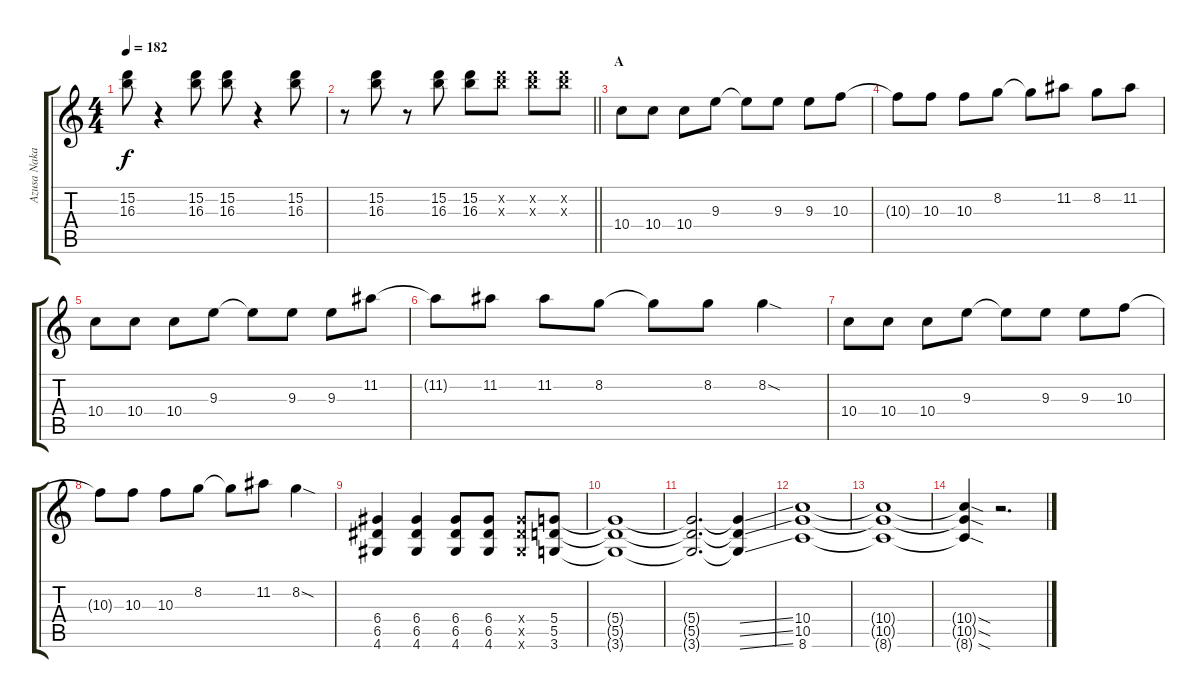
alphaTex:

\track ("Azusa Nakano" "Azusa Naka") {instrument overdrivenguitar}
\staff {score tabs}
\tuning (E4 B3 G3 D3 A2 E2) {hide}
\ts (4 4)
\tempo 182
\clef g2
\ks c
(15.2 16.3).8{dy f} r.4 (15.2 16.3).8 (15.2 16.3).8 r.4 (15.2 16.3).8 |
\barLineRight lightlight
r.8 (15.2 16.3).8 r.8 (15.2 16.3).8 (15.2 16.3).8 (15.2{x} 16.3{x}).8 (15.2{x} 16.3{x}).8 (15.2{x} 16.3{x}).8 |
\section ("" "A")
10.4.8 10.4.8 10.4.8 9.3.8 9.3{t}.8 9.3.8 9.3.8 10.3.8 |
10.3{t}.8 10.3.8 10.3.8 8.2.8 8.2{t}.8 11.2.8 8.2.8 11.2.8 |
10.4.8 10.4.8 10.4.8 9.3.8 9.3{t}.8 9.3.8 9.3.8 11.2.8 |
11.2{t}.8 11.2.8 11.2.8 8.2.8 8.2{t}.8 8.2.8 8.2{sod}.4 |
10.4.8 10.4.8 10.4.8 9.3.8 9.3{t}.8 9.3.8 9.3.8 10.3.8 |
10.3{t}.8 10.3.8 10.3.8 8.2.8 8.2{t}.8 11.2.8 8.2{sod}.4 |
(6.4 6.5 4.6).4 (6.4 6.5 4.6).4 (6.4 6.5 4.6).8 (6.4 6.5 4.6).8 (6.4{x} 6.5{x} 4.6{x}).8 (5.4 5.5 3.6).8 |
(5.4{t} 5.5{t} 3.6{t}).1 |
(5.4{t} 5.5{t} 3.6{t}).2{d} (5.4{ss t} 5.5{ss t} 3.6{ss t}).4 |
(10.4 10.5 8.6).1 |
(10.4{t} 10.5{t} 8.6{t}).1 |
(10.4{sod t} 10.5{sod t} 8.6{sod t}).4 r.2{d}
